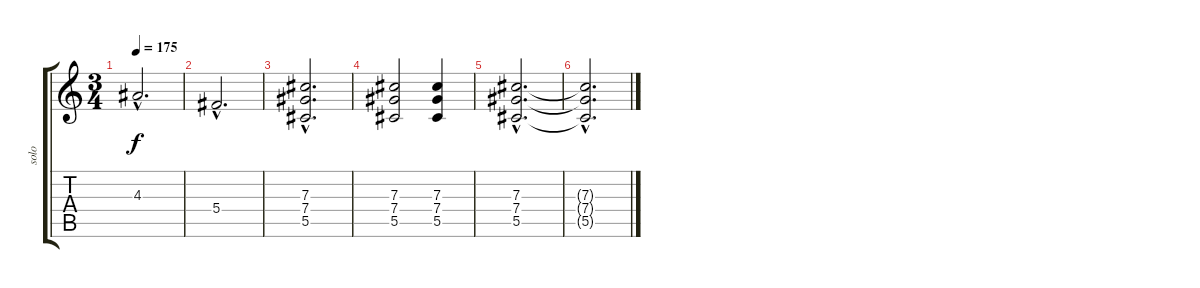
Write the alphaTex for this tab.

\track ("solo" "solo") {instrument acousticguitarsteel}
\staff {score tabs}
\tuning (Eb4 Bb3 Gb3 Db3 Ab2 Eb2) {hide}
\ts (3 4)
\tempo 175
\clef g2
\ks c
4.3{hac}.2{d dy f} |
5.4{hac}.2{d} |
(7.3{hac} 7.4{hac} 5.5{hac}).2{d} |
(7.3 7.4 5.5).2 (7.3 7.4 5.5).4 |
(7.3{hac} 7.4{hac} 5.5{hac}).2{d} |
(7.3{hac t} 7.4{hac t} 5.5{hac t}).2{d}
